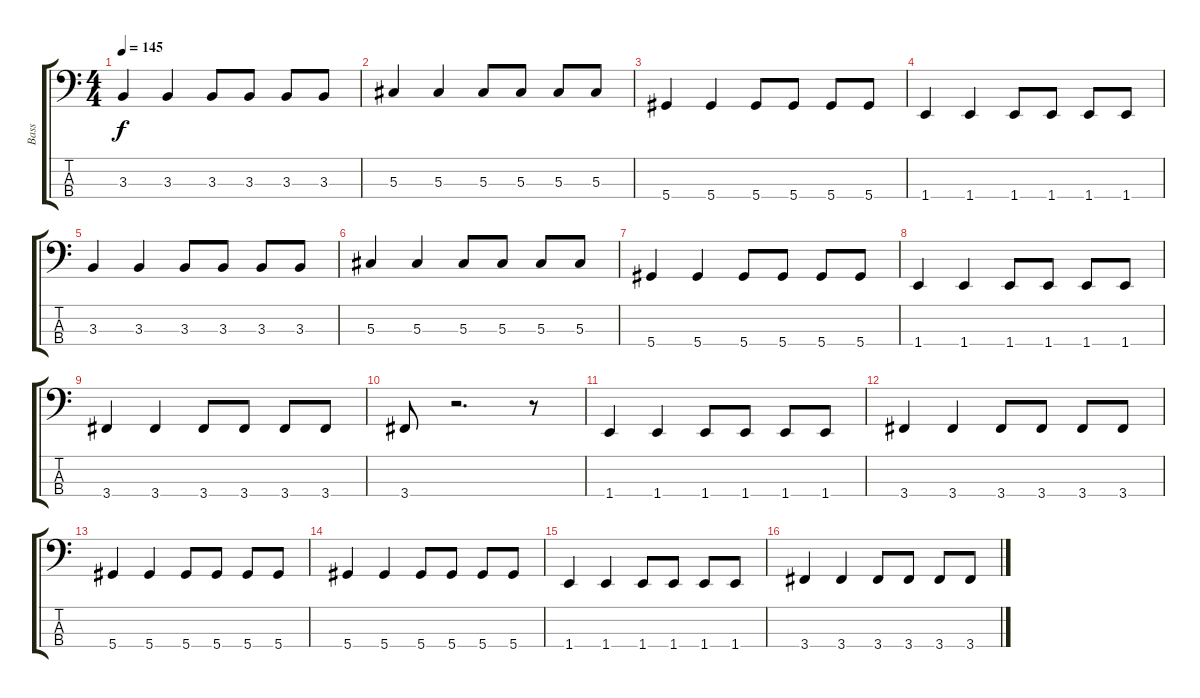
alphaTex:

\track ("Bass" "Bass") {instrument electricbasspick}
\staff {score tabs}
\tuning (Gb2 Db2 Ab1 Eb1) {hide}
\ts (4 4)
\tempo 145
\clef f4
\ks c
3.3.4{dy f} 3.3.4 3.3.8 3.3.8 3.3.8 3.3.8 |
5.3.4 5.3.4 5.3.8 5.3.8 5.3.8 5.3.8 |
5.4.4 5.4.4 5.4.8 5.4.8 5.4.8 5.4.8 |
1.4.4 1.4.4 1.4.8 1.4.8 1.4.8 1.4.8 |
3.3.4 3.3.4 3.3.8 3.3.8 3.3.8 3.3.8 |
5.3.4 5.3.4 5.3.8 5.3.8 5.3.8 5.3.8 |
5.4.4 5.4.4 5.4.8 5.4.8 5.4.8 5.4.8 |
1.4.4 1.4.4 1.4.8 1.4.8 1.4.8 1.4.8 |
3.4.4 3.4.4 3.4.8 3.4.8 3.4.8 3.4.8 |
3.4.8 r.2{d} r.8 |
1.4.4 1.4.4 1.4.8 1.4.8 1.4.8 1.4.8 |
3.4.4 3.4.4 3.4.8 3.4.8 3.4.8 3.4.8 |
5.4.4 5.4.4 5.4.8 5.4.8 5.4.8 5.4.8 |
5.4.4 5.4.4 5.4.8 5.4.8 5.4.8 5.4.8 |
1.4.4 1.4.4 1.4.8 1.4.8 1.4.8 1.4.8 |
3.4.4 3.4.4 3.4.8 3.4.8 3.4.8 3.4.8
